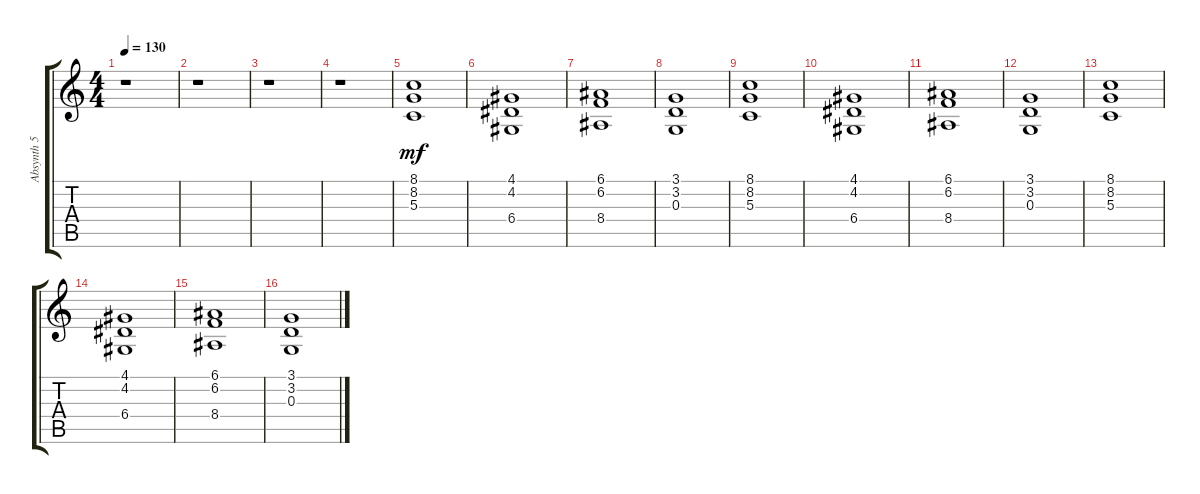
\track ("Absynth 5 (MIDI)" "Absynth 5 ") {instrument stringensemble1}
\staff {score tabs}
\tuning (E4 B3 G3 D3 A2 E2) {hide}
\ts (4 4)
\tempo 130
\clef g2
\ks c
r.1{dy mf} |
r.1 |
r.1 |
r.1 |
(8.1 8.2 5.3).1 |
(4.1 4.2 6.4).1 |
(6.1 6.2 8.4).1 |
(3.1 3.2 0.3).1 |
(8.1 8.2 5.3).1 |
(4.1 4.2 6.4).1 |
(6.1 6.2 8.4).1 |
(3.1 3.2 0.3).1 |
(8.1 8.2 5.3).1 |
(4.1 4.2 6.4).1 |
(6.1 6.2 8.4).1 |
(3.1 3.2 0.3).1
